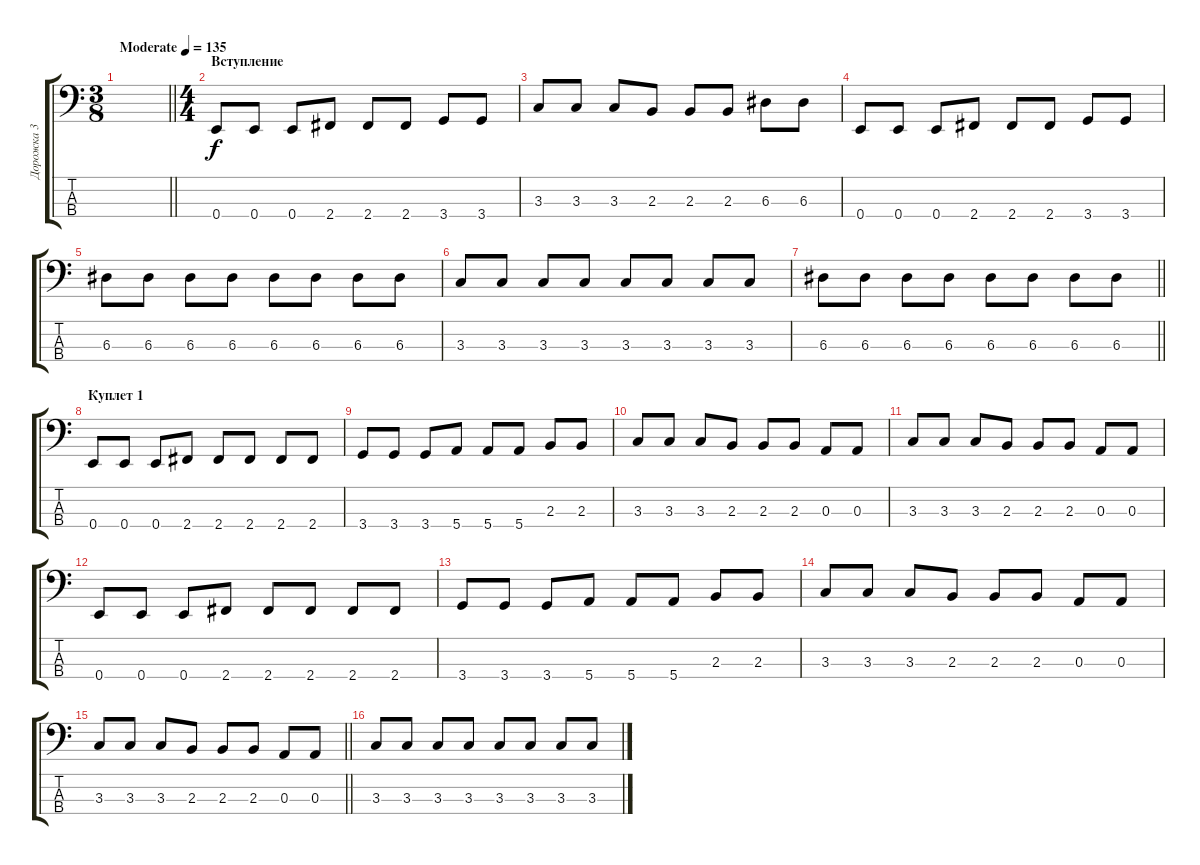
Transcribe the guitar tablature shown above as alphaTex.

\track ("Дорожка 3" "Дорожка 3") {instrument electricbassfinger}
\staff {score tabs}
\tuning (G2 D2 A1 E1) {hide}
\ts (3 8)
\tempo (135 "Moderate")
\clef f4
\barLineRight lightlight
\ks c
|
\ts (4 4)
\section ("" "Вступление")
0.4.8 0.4.8 0.4.8 2.4.8 2.4.8 2.4.8 3.4.8 3.4.8 |
3.3.8 3.3.8 3.3.8 2.3.8 2.3.8 2.3.8 6.3.8 6.3.8 |
0.4.8 0.4.8 0.4.8 2.4.8 2.4.8 2.4.8 3.4.8 3.4.8 |
6.3.8 6.3.8 6.3.8 6.3.8 6.3.8 6.3.8 6.3.8 6.3.8 |
3.3.8 3.3.8 3.3.8 3.3.8 3.3.8 3.3.8 3.3.8 3.3.8 |
\barLineRight lightlight
6.3.8 6.3.8 6.3.8 6.3.8 6.3.8 6.3.8 6.3.8 6.3.8 |
\section ("" "Куплет 1")
0.4.8 0.4.8 0.4.8 2.4.8 2.4.8 2.4.8 2.4.8 2.4.8 |
3.4.8 3.4.8 3.4.8 5.4.8 5.4.8 5.4.8 2.3.8 2.3.8 |
3.3.8 3.3.8 3.3.8 2.3.8 2.3.8 2.3.8 0.3.8 0.3.8 |
3.3.8 3.3.8 3.3.8 2.3.8 2.3.8 2.3.8 0.3.8 0.3.8 |
0.4.8 0.4.8 0.4.8 2.4.8 2.4.8 2.4.8 2.4.8 2.4.8 |
3.4.8 3.4.8 3.4.8 5.4.8 5.4.8 5.4.8 2.3.8 2.3.8 |
3.3.8 3.3.8 3.3.8 2.3.8 2.3.8 2.3.8 0.3.8 0.3.8 |
\barLineRight lightlight
3.3.8 3.3.8 3.3.8 2.3.8 2.3.8 2.3.8 0.3.8 0.3.8 |
\section ("" "")
3.3.8 3.3.8 3.3.8 3.3.8 3.3.8 3.3.8 3.3.8 3.3.8
